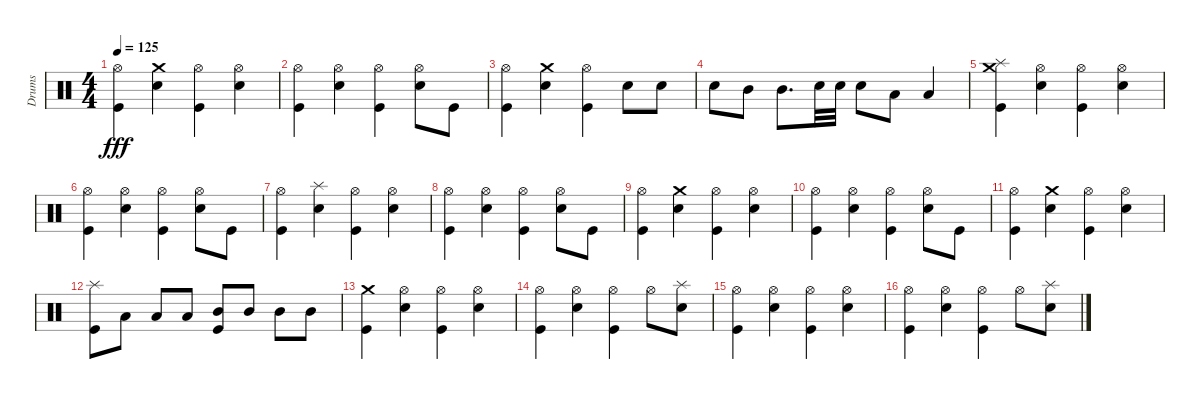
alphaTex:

\track ("Lars Urlich" "Drums") {instrument percussion}
\staff {score}
\articulation defaults
\ts (4 4)
\tempo 125
\clef neutral
\ks c
("Hi-Hat (open)" "Kick (hit)").4{dy fff} ("Crash medium (hit)" "Snare (hit) 2").4 ("Hi-Hat (open)" "Kick (hit)").4 ("Hi-Hat (open)" "Snare (hit) 2").4 |
("Hi-Hat (open)" "Kick (hit)").4 ("Hi-Hat (open)" "Snare (hit) 2").4 ("Hi-Hat (open)" "Kick (hit)").4 ("Hi-Hat (open)" "Snare (hit) 2").8 "Kick (hit)".8 |
("Hi-Hat (open)" "Kick (hit)").4 ("Crash medium (hit)" "Snare (hit) 2").4 ("Hi-Hat (open)" "Kick (hit)").4 "Snare (hit) 2".8 "Snare (hit) 2".8 |
"Snare (hit) 2".8 "Mid Tom (hit)".8 "Mid Tom (hit)".8{d} "Snare (hit) 2".32 "Snare (hit) 2".32 "Snare (hit) 2".8 "Low Tom (hit)".8 "Low Tom (hit)".4 |
("Crash medium (hit)" "Splash (hit)" "Kick (hit)").4 ("Hi-Hat (open)" "Snare (hit) 2").4 ("Hi-Hat (open)" "Kick (hit)").4 ("Hi-Hat (open)" "Snare (hit) 2").4 |
("Hi-Hat (open)" "Kick (hit)").4 ("Hi-Hat (open)" "Snare (hit) 2").4 ("Hi-Hat (open)" "Kick (hit)").4 ("Hi-Hat (open)" "Snare (hit) 2").8 "Kick (hit)".8 |
("Hi-Hat (open)" "Kick (hit)").4 ("Splash (hit)" "Snare (hit) 2").4 ("Hi-Hat (open)" "Kick (hit)").4 ("Hi-Hat (open)" "Snare (hit) 2").4 |
("Hi-Hat (open)" "Kick (hit)").4 ("Hi-Hat (open)" "Snare (hit) 2").4 ("Hi-Hat (open)" "Kick (hit)").4 ("Hi-Hat (open)" "Snare (hit) 2").8 "Kick (hit)".8 |
("Hi-Hat (open)" "Kick (hit)").4 ("Crash medium (hit)" "Snare (hit) 2").4 ("Hi-Hat (open)" "Kick (hit)").4 ("Hi-Hat (open)" "Snare (hit) 2").4 |
("Hi-Hat (open)" "Kick (hit)").4 ("Hi-Hat (open)" "Snare (hit) 2").4 ("Hi-Hat (open)" "Kick (hit)").4 ("Hi-Hat (open)" "Snare (hit) 2").8 "Kick (hit)".8 |
("Hi-Hat (open)" "Kick (hit)").4 ("Crash medium (hit)" "Snare (hit) 2").4 ("Hi-Hat (open)" "Kick (hit)").4 ("Hi-Hat (open)" "Snare (hit) 2").4 |
("Splash (hit)" "Kick (hit)").8 "Low Tom (hit)".8 "Low Tom (hit)".8 "Low Tom (hit)".8 ("Mid Tom (hit)" "Kick (hit)").8 "Mid Tom (hit)".8 "Mid Tom (hit)".8 "Mid Tom (hit)".8 |
("Crash medium (hit)" "Kick (hit)").4 ("Hi-Hat (open)" "Snare (hit) 2").4 ("Hi-Hat (open)" "Kick (hit)").4 ("Hi-Hat (open)" "Snare (hit) 2").4 |
("Hi-Hat (open)" "Kick (hit)").4 ("Hi-Hat (open)" "Snare (hit) 2").4 ("Hi-Hat (open)" "Kick (hit)").4 "Hi-Hat (open)".8 ("Splash (hit)" "Snare (hit) 2").8 |
("Hi-Hat (open)" "Kick (hit)").4 ("Hi-Hat (open)" "Snare (hit) 2").4 ("Hi-Hat (open)" "Kick (hit)").4 ("Hi-Hat (open)" "Snare (hit) 2").4 |
("Hi-Hat (open)" "Kick (hit)").4 ("Hi-Hat (open)" "Snare (hit) 2").4 ("Hi-Hat (open)" "Kick (hit)").4 "Hi-Hat (open)".8 ("Splash (hit)" "Snare (hit) 2").8
